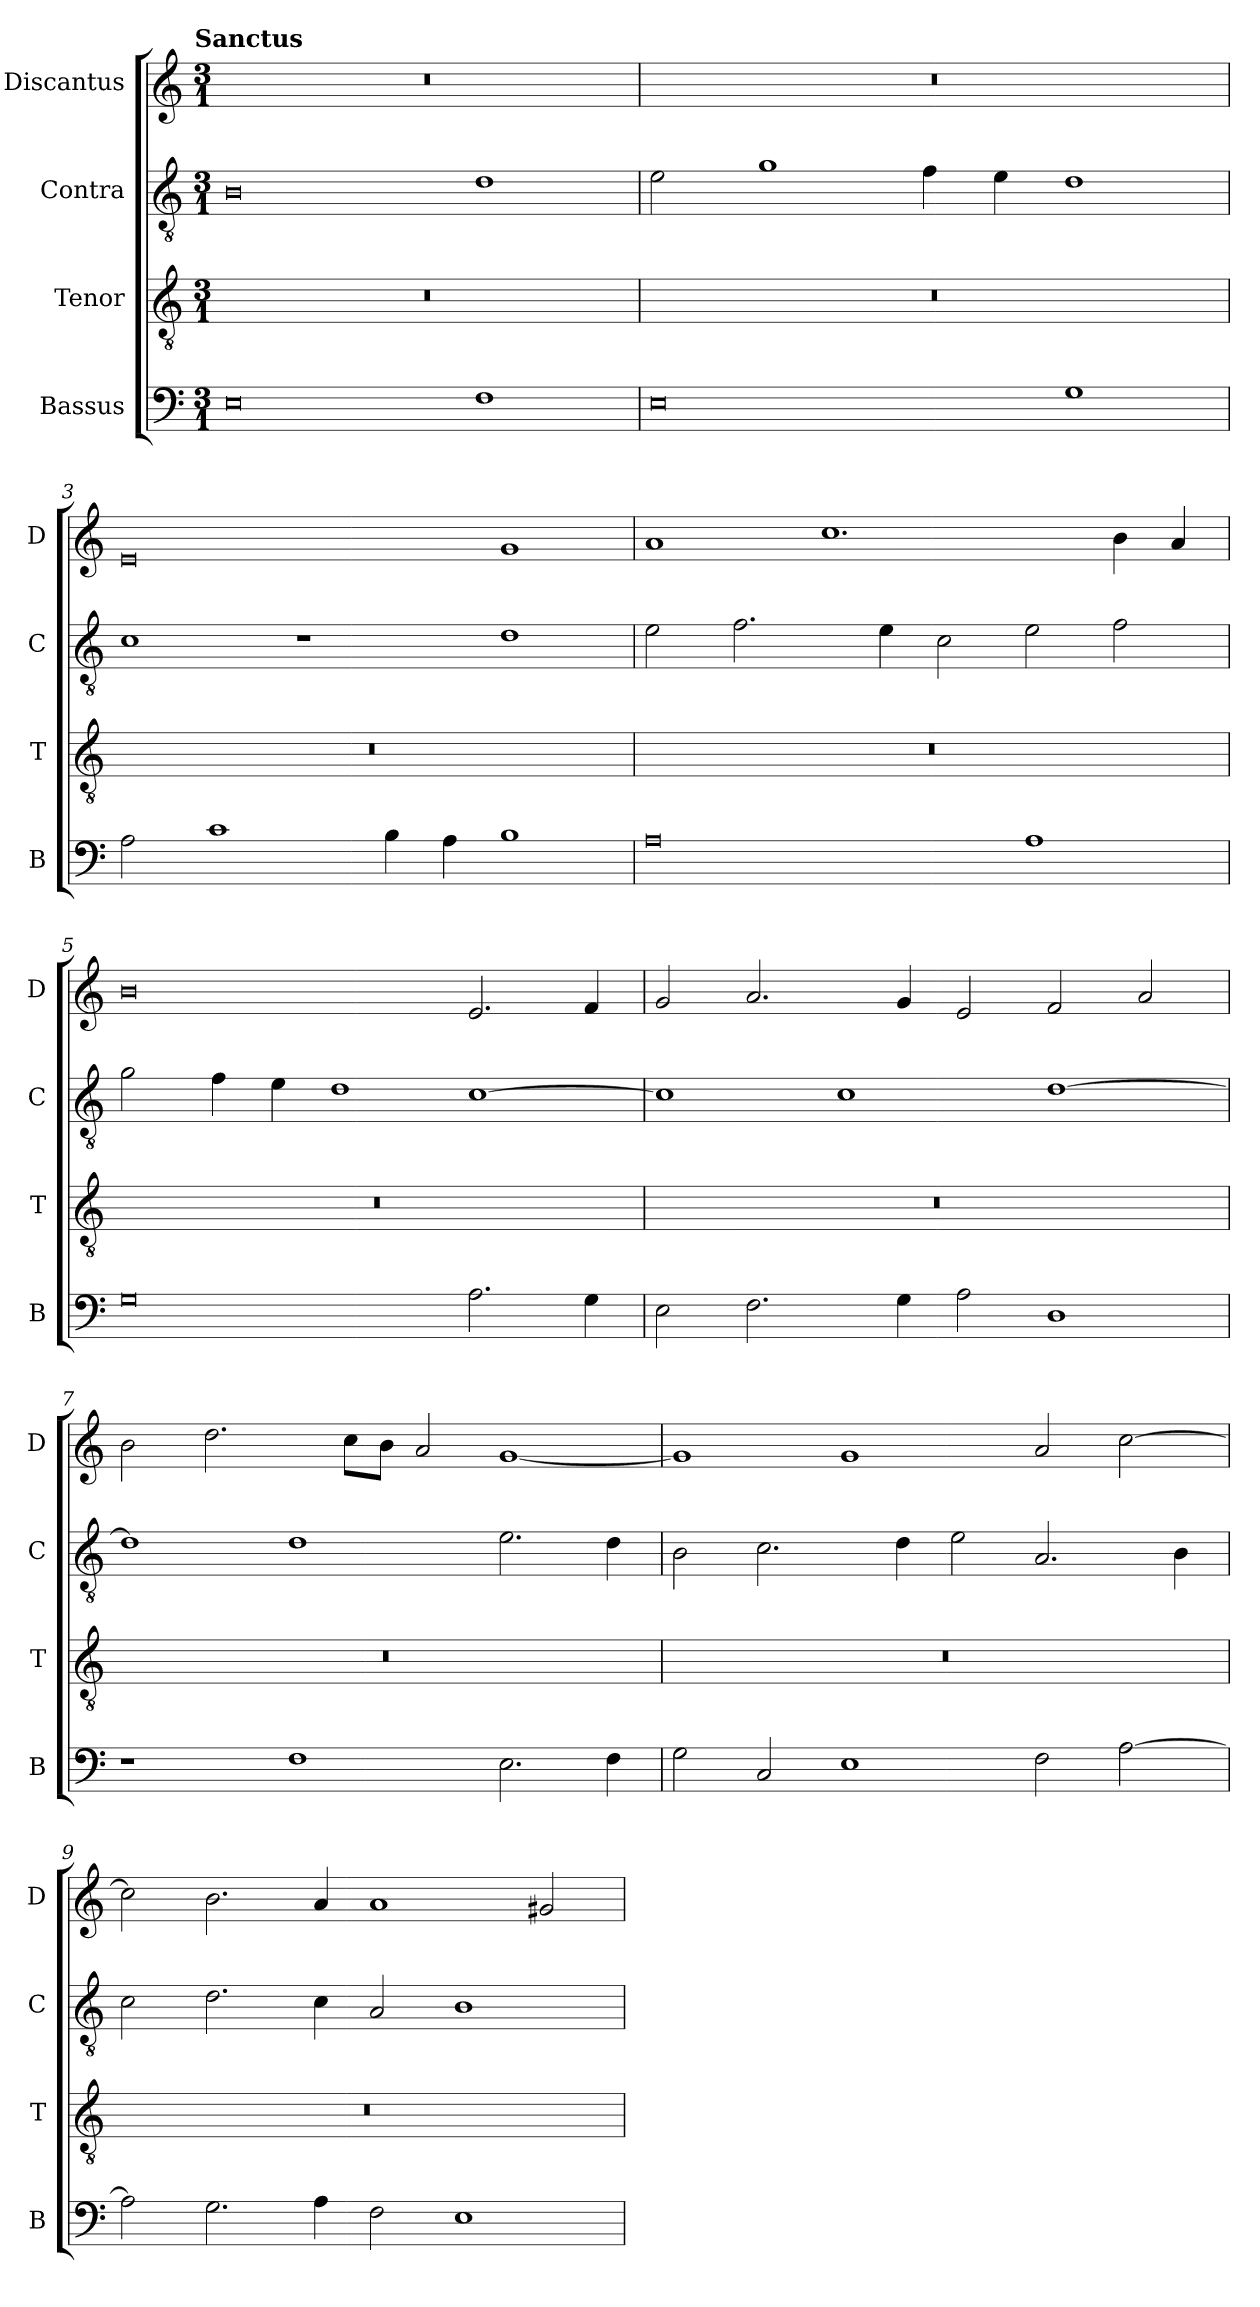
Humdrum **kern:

**kern	**kern	**kern	**kern
*part4	*part3	*part2	*part1
*staff4	*staff3	*staff2	*staff1
*I"Bassus	*I"Tenor	*I"Contra	*I"Discantus
*I'B	*I'T	*I'C	*I'D
*clefF4	*clefGv2	*clefGv2	*clefG2
*k[]	*k[]	*k[]	*k[]
!!LO:TX:omd:t=Sanctus
*M3/1	*M3/1	*M3/1	*M3/1
=1	=1	=1	=1
0E	0.r	0B	0.r
1F	.	1d	.
=2	=2	=2	=2
0E	0.r	2e\	0.r
.	.	1g	.
.	.	4f\	.
.	.	4e\	.
1G	.	1d	.
=3	=3	=3	=3
2A\	0.r	1c	0e
1c	.	.	.
.	.	1r	.
4B\	.	.	.
4A\	.	.	.
1B	.	1d	1g
=4	=4	=4	=4
0A	0.r	2e\	1a
.	.	2.f\	.
.	.	.	1.cc
.	.	4e\	.
.	.	2c\	.
1A	.	2e\	.
.	.	2f\	4b\
.	.	.	4a/
=5	=5	=5	=5
0G	0.r	2g\	0b
.	.	4f\	.
.	.	4e\	.
.	.	1d	.
2.A\	.	[1c	2.e/
4G\	.	.	4f/
=6	=6	=6	=6
2E\	0.r	1c]	2g/
2.F\	.	.	2.a/
.	.	1c	.
4G\	.	.	4g/
2A\	.	.	2e/
1D	.	[1d	2f/
.	.	.	2a/
=7	=7	=7	=7
1r	0.r	1d]	2b\
.	.	.	2.dd\
1F	.	1d	.
.	.	.	8cc\L
.	.	.	8b\J
.	.	.	2a/
2.E\	.	2.e\	[1g
4F\	.	4d\	.
=8	=8	=8	=8
2G\	0.r	2B\	1g]
2C/	.	2.c\	.
1E	.	.	1g
.	.	4d\	.
.	.	2e\	.
2F\	.	2.A/	2a/
[2A\	.	.	[2cc\
.	.	4B\	.
=9	=9	=9	=9
2A\]	0.r	2c\	2cc\]
2.G\	.	2.d\	2.b\
4A\	.	4c\	4a/
2F\	.	2A/	1a
1E	.	1B	.
.	.	.	2g#X/
=	=	=	=
*-	*-	*-	*-
